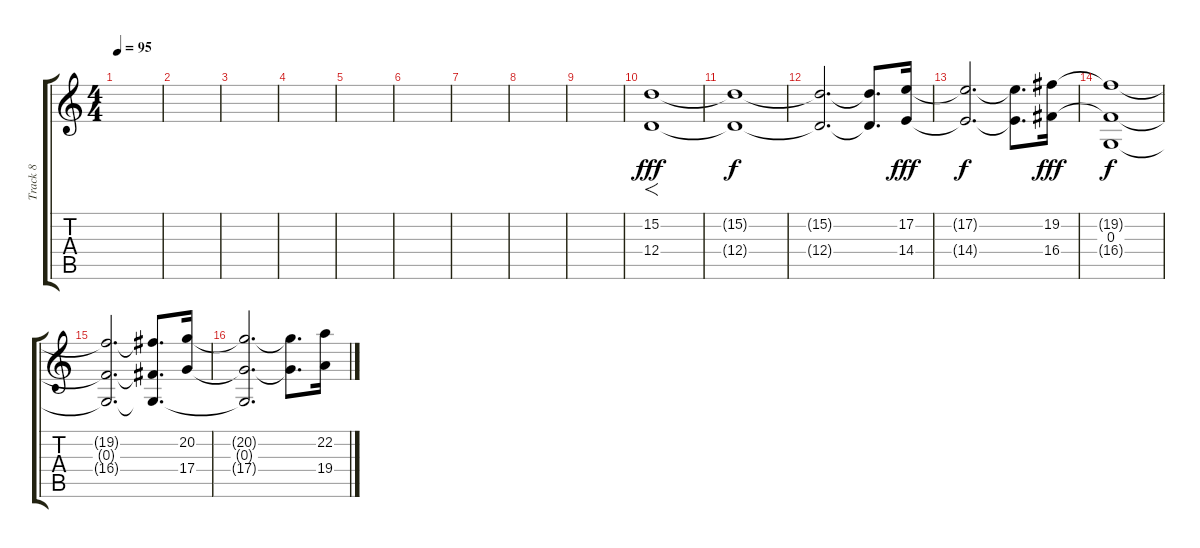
\track ("Track 8" "Track 8") {instrument stringensemble1}
\staff {score tabs}
\tuning (E4 B3 G3 D3 A2 E2) {hide}
\ts (4 4)
\tempo 95
\clef g2
\ks c
|
|
|
|
|
|
|
|
|
(15.2 12.4).1{f dy fff} |
(15.2{t} 12.4{t}).1{dy f} |
(15.2{t} 12.4{t}).2{d} (15.2{t} 12.4{t}).8{d} (17.2 14.4).16{dy fff} |
(17.2{t} 14.4{t}).2{d dy f} (17.2{t} 14.4{t}).8{d} (19.2 16.4).16{dy fff} |
(19.2{t} 0.3 16.4{t}).1{dy f} |
(19.2{t} 0.3{t} 16.4{t}).2{d} (19.2{t} 0.3{t} 16.4{t}).8{d} (20.2 17.4).16 |
(20.2{t} 0.3{t} 17.4{t}).2{d} (20.2{t} 17.4{t}).8{d} (22.2 19.4).16
